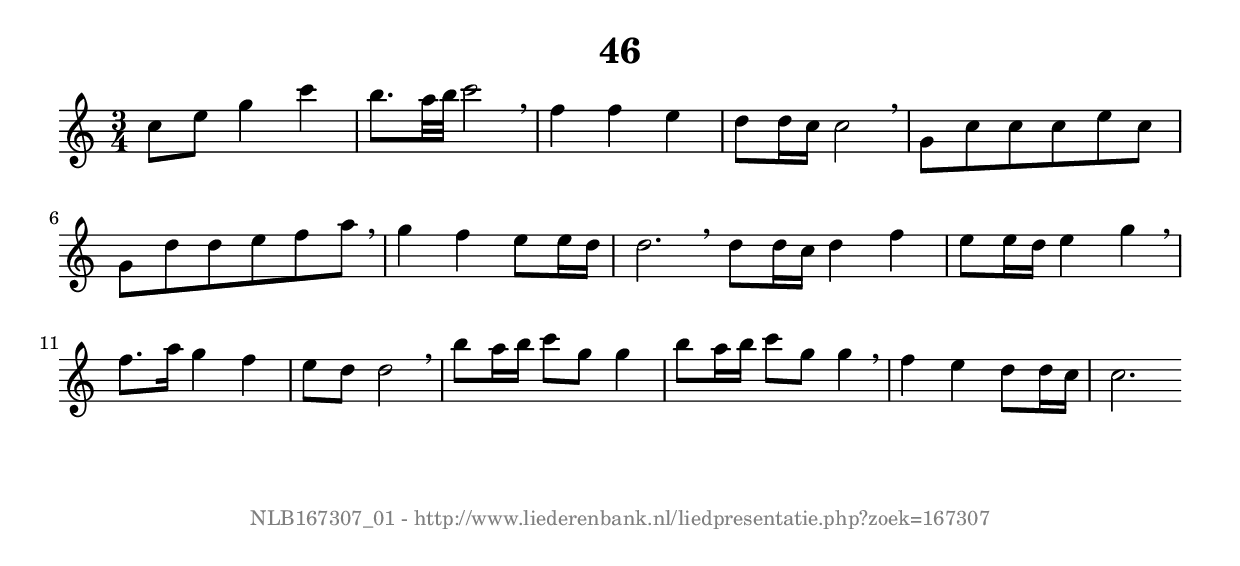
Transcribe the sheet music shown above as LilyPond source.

%
% produced by wce2krn 1.64 (7 June 2014)
%
\version"2.16"
#(append! paper-alist '(("long" . (cons (* 210 mm) (* 2000 mm)))))
#(set-default-paper-size "long")
sb = {\breathe}
mBreak = {\breathe }
bBreak = {\breathe }
x = {\once\override NoteHead #'style = #'cross }
gl=\glissando
itime={\override Staff.TimeSignature #'stencil = ##f }
ficta = {\once\set suggestAccidentals = ##t}
fine = {\once\override Score.RehearsalMark #'self-alignment-X = #1 \mark \markup {\italic{Fine}}}
dc = {\once\override Score.RehearsalMark #'self-alignment-X = #1 \mark \markup {\italic{D.C.}}}
dcf = {\once\override Score.RehearsalMark #'self-alignment-X = #1 \mark \markup {\italic{D.C. al Fine}}}
dcc = {\once\override Score.RehearsalMark #'self-alignment-X = #1 \mark \markup {\italic{D.C. al Coda}}}
ds = {\once\override Score.RehearsalMark #'self-alignment-X = #1 \mark \markup {\italic{D.S.}}}
dsf = {\once\override Score.RehearsalMark #'self-alignment-X = #1 \mark \markup {\italic{D.S. al Fine}}}
dsc = {\once\override Score.RehearsalMark #'self-alignment-X = #1 \mark \markup {\italic{D.S. al Coda}}}
pv = {\set Score.repeatCommands = #'((volta "1"))}
sv = {\set Score.repeatCommands = #'((volta "2"))}
tv = {\set Score.repeatCommands = #'((volta "3"))}
qv = {\set Score.repeatCommands = #'((volta "4"))}
xv = {\set Score.repeatCommands = #'((volta #f))}
\header{ tagline = ""
title = "46"
}
\score {{
\key c \major
\relative g'
{
\set melismaBusyProperties = #'()
\time 3/4
\tempo 4=120
\override Score.MetronomeMark #'transparent = ##t
\override Score.RehearsalMark #'break-visibility = #(vector #t #t #f)
c8 e g4 c b8. a32 b c2 \sb f,4 f e d8 d16 c c2 \mBreak \bar "|"
g8 c c c e c g d' d e f a \sb g4 f e8 e16 d16 d2. \bar":|:" \bBreak
d8 d16 c d4 f e8 e16 d e4 g \sb f8. a16 g4 f e8 d d2 \mBreak \bar "|"
b'8 a16 b c8 g g4 b8 a16 b c8 g g4 \sb f e d8 d16 c c2. \bar ":|"
 }}
 \midi { }
 \layout {
            indent = 0.0\cm
}
}
\markup { \vspace #0 } \markup { \with-color #grey \fill-line { \center-column { \smaller "NLB167307_01 - http://www.liederenbank.nl/liedpresentatie.php?zoek=167307" } } }
